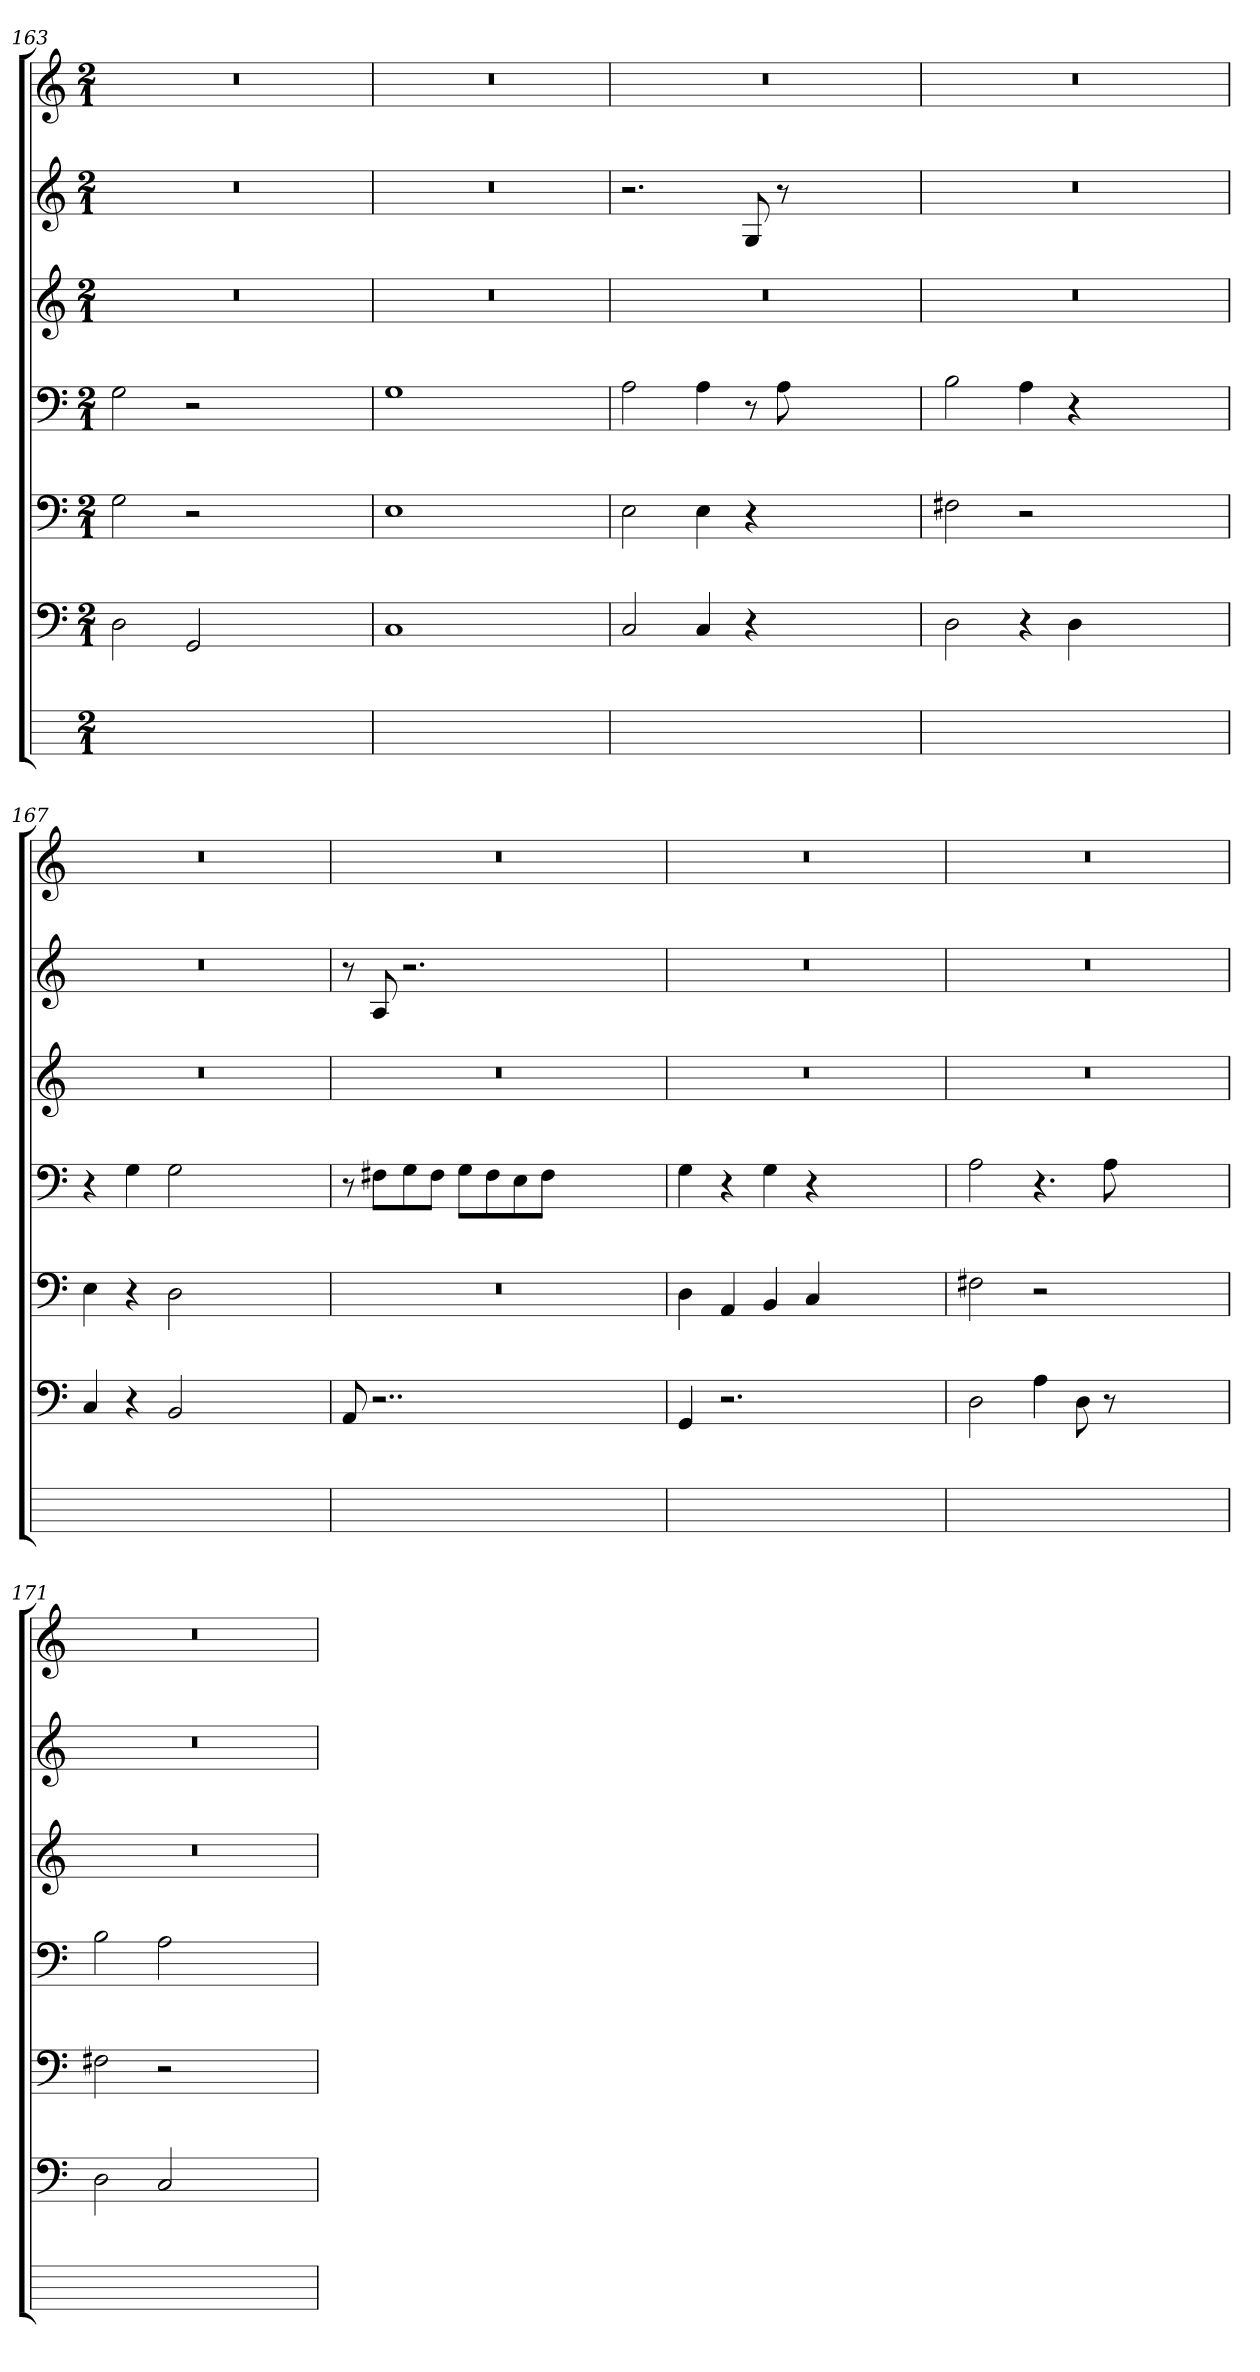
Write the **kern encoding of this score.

**kern	**kern	**kern	**kern	**kern	**kern	**kern
*part7	*part6	*part5	*part4	*part3	*part2	*part1
*staff7	*staff6	*staff5	*staff4	*staff3	*staff2	*staff1
*	*clefF4	*clefF4	*clefF4	*clefG2	*clefG2	*clefG2
*	*k[]	*k[]	*k[]	*k[]	*k[]	*k[]
*	*C:	*C:	*C:	*C:	*C:	*C:
*M2/1	*M2/1	*M2/1	*M2/1	*M2/1	*M2/1	*M2/1
=163	=163	=163	=163	=163	=163	=163
0ryy	2Di	2G	2G	0r	0r	0r
.	2GGi	2r	2r	.	.	.
.	1ryy	1ryy	1ryy	.	.	.
=164	=164	=164	=164	=164	=164	=164
0ryy	1C	1E	1Gi	0r	0r	0r
.	1ryy	1ryy	1ryy	.	.	.
=165	=165	=165	=165	=165	=165	=165
0ryy	2Ci	2Ei	2A	0r	2.r	0r
.	4C	4E	4Ai	.	.	.
.	4r	4r	8r	.	8Gi	.
.	.	.	8Aj	.	8r	.
.	1ryy	1ryy	1ryy	.	1ryy	.
=166	=166	=166	=166	=166	=166	=166
0ryy	2D	2F#XZ	2B	0r	0r	0r
.	4r	2r	4A	.	.	.
.	4Dj	.	4r	.	.	.
.	1ryy	1ryy	1ryy	.	.	.
=167	=167	=167	=167	=167	=167	=167
0ryy	4C	4E	4r	0r	0r	0r
.	4r	4r	4G	.	.	.
.	2BB	2D	2G	.	.	.
.	1ryy	1ryy	1ryy	.	.	.
=168	=168	=168	=168	=168	=168	=168
0ryy	8AA	0r	8r	0r	8r	0r
.	2..r	.	8F#XVL	.	8AV	.
.	.	.	8Gi	.	2.r	.
.	.	.	8F#jJ	.	.	.
.	.	.	8GiL	.	.	.
.	.	.	8F#j	.	.	.
.	.	.	8EV	.	.	.
.	.	.	8F#jJ	.	.	.
.	1ryy	.	1ryy	.	1ryy	.
=169	=169	=169	=169	=169	=169	=169
0ryy	4GG	4D	4G	0r	0r	0r
.	2.r	4AAj	4r	.	.	.
.	.	4BBV	4Gi	.	.	.
.	.	4CV	4r	.	.	.
.	1ryy	1ryy	1ryy	.	.	.
=170	=170	=170	=170	=170	=170	=170
0ryy	2D	2F#XZ	2A	0r	0r	0r
.	4Aj	2r	4.r	.	.	.
.	8D	.	.	.	.	.
.	8r	.	8Aj	.	.	.
.	1ryy	1ryy	1ryy	.	.	.
=171	=171	=171	=171	=171	=171	=171
0ryy	2D	2F#XV	2B	0r	0r	0r
.	2C	2r	2A	.	.	.
.	1ryy	1ryy	1ryy	.	.	.
=	=	=	=	=	=	=
*-	*-	*-	*-	*-	*-	*-
